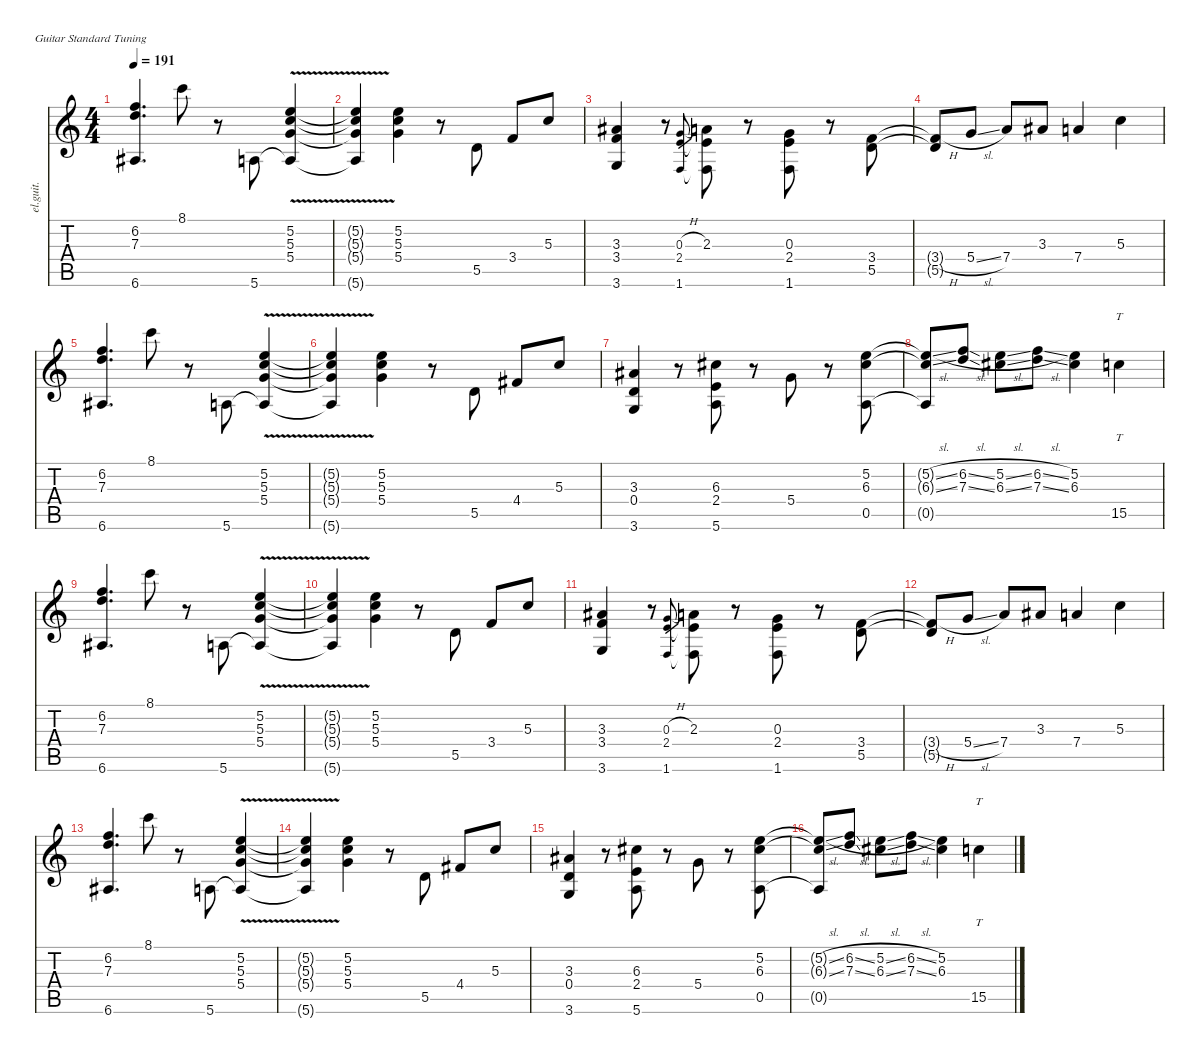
\defaultSystemsLayout 4
\hideDynamics
\bracketExtendMode nobrackets
\track ("Clean Guitar" "el.guit.") {instrument electricguitarclean}
\staff {score tabs}
\tuning (E4 B3 G3 D3 A2 E2)
\ts (4 4)
\tempo 191
\clef g2
\ks c
(6.6{acc #} 7.3 6.2).4{d dy mf beam Up} 8.1.8{beam Down} r.8{beam Down} 5.6.8{beam Up} (5.3{v} 5.4 5.2 5.6{t}).4{beam Up} |
(5.3{t} 5.6{t} 5.4{t} 5.2{t}).4{beam Up} (5.3 5.2 5.4).4{beam Down} r.8{beam Down} 5.5.8{beam Up} 3.4.8{beam Up} 5.3.8{beam Up} |
(3.3{acc #} 3.6 3.4).4{beam Up} r.8{beam Down} (1.6 0.3{h} 2.4).8{gr beam Up} (2.3 2.4{t} 1.6{t}).8{beam Up} r.8{beam Down} (0.3 1.6 2.4).8{beam Up} r.8{beam Down} (5.5 3.4).8{beam Up} |
(5.5{t} 3.4{h t}).8{beam Up} 5.4{sl}.8{beam Up} 7.4.8{beam Up} 3.3{acc #}.8{beam Up} 7.4.4{beam Up} 5.3.4{beam Down} |
(6.6{acc #} 7.3 6.2).4{d beam Up} 8.1.8{beam Down} r.8{beam Down} 5.6.8{beam Up} (5.3 5.4{v} 5.2 5.6{t}).4{beam Up} |
(5.3{t} 5.6{t} 5.4{t} 5.2{t}).4{beam Up} (5.3 5.2 5.4).4{beam Down} r.8{beam Down} 5.5.8{beam Up} 4.4{acc #}.8{beam Up} 5.3.8{beam Up} |
(3.3{acc #} 3.6 0.4).4{beam Up} r.8{beam Down} (5.6 6.3{acc #} 2.4).8{beam Up} r.8{beam Down} 5.4.8{beam Up} r.8{beam Down} (0.5 5.2 6.3{acc #}).8{beam Up} |
(6.3{sl t acc #} 5.2{sl t} 0.5{t}).8{beam Up} (6.2{sl} 7.3{sl}).8{beam Up} (5.2{sl} 6.3{sl acc #}).8{beam Down} (6.2{sl} 7.3{sl}).8{beam Down} (5.2 6.3{acc #}).4{beam Down} 15.5.4{tt beam Down} |
(6.6{acc #} 7.3 6.2).4{d beam Up} 8.1.8{beam Down} r.8{beam Down} 5.6.8{beam Up} (5.3{v} 5.4 5.2 5.6{t}).4{beam Up} |
(5.3{t} 5.6{t} 5.4{t} 5.2{t}).4{beam Up} (5.3 5.2 5.4).4{beam Down} r.8{beam Down} 5.5.8{beam Up} 3.4.8{beam Up} 5.3.8{beam Up} |
(3.3{acc #} 3.6 3.4).4{beam Up} r.8{beam Down} (1.6 0.3{h} 2.4).8{gr beam Up} (2.3 2.4{t} 1.6{t}).8{beam Up} r.8{beam Down} (0.3 1.6 2.4).8{beam Up} r.8{beam Down} (5.5 3.4).8{beam Up} |
(5.5{t} 3.4{h t}).8{beam Up} 5.4{sl}.8{beam Up} 7.4.8{beam Up} 3.3{acc #}.8{beam Up} 7.4.4{beam Up} 5.3.4{beam Down} |
(6.6{acc #} 7.3 6.2).4{d beam Up} 8.1.8{beam Down} r.8{beam Down} 5.6.8{beam Up} (5.3{v} 5.4 5.2 5.6{t}).4{beam Up} |
(5.3{t} 5.6{t} 5.4{t} 5.2{t}).4{beam Up} (5.3 5.2 5.4).4{beam Down} r.8{beam Down} 5.5.8{beam Up} 4.4{acc #}.8{beam Up} 5.3.8{beam Up} |
(3.3{acc #} 3.6 0.4).4{beam Up} r.8{beam Down} (5.6 6.3{acc #} 2.4).8{beam Up} r.8{beam Down} 5.4.8{beam Up} r.8{beam Down} (0.5 5.2 6.3{acc #}).8{beam Up} |
(6.3{sl t acc #} 5.2{sl t} 0.5{t}).8{beam Up} (6.2{sl} 7.3{sl}).8{beam Up} (5.2{sl} 6.3{sl acc #}).8{beam Down} (6.2{sl} 7.3{sl}).8{beam Down} (5.2 6.3{acc #}).4{beam Down} 15.5.4{tt beam Down}
